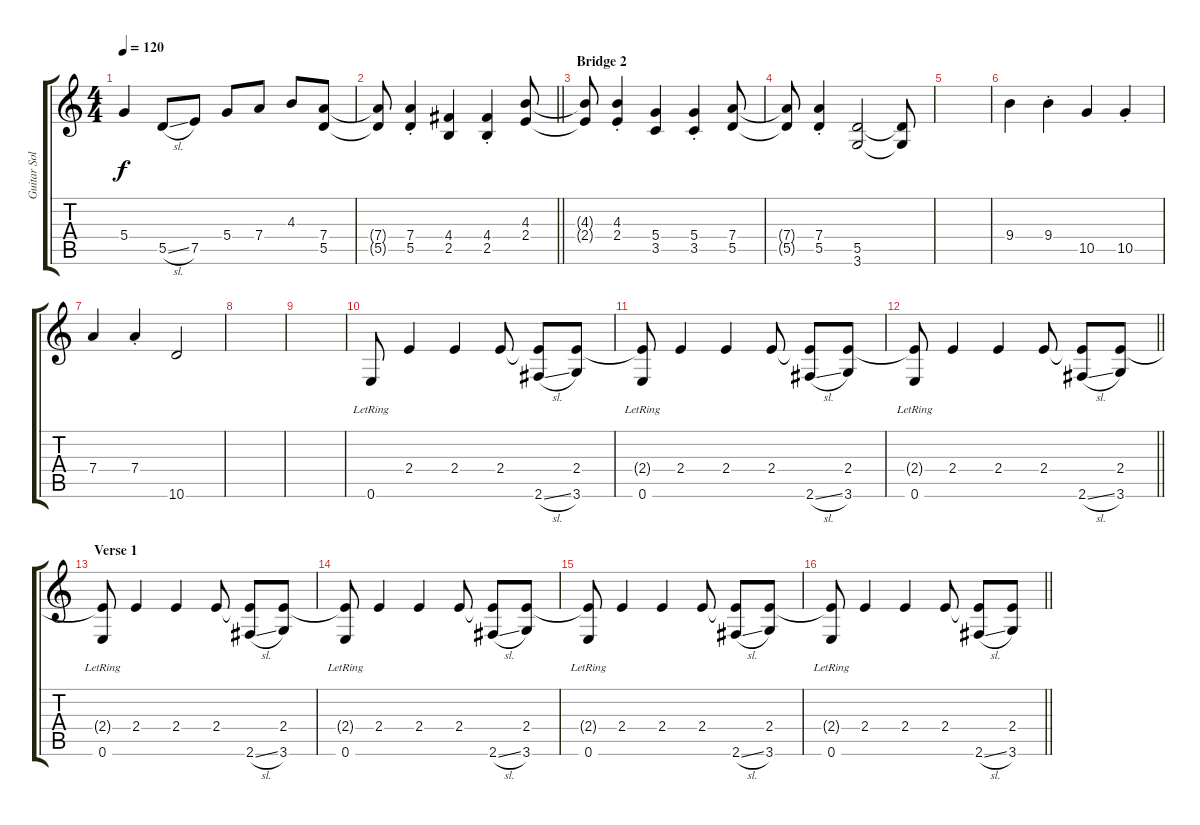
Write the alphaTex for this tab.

\track ("Guitar Solo" "Guitar Sol") {instrument electricguitarclean}
\staff {score tabs}
\tuning (E4 B3 G3 D3 A2 E2) {hide}
\ts (4 4)
\tempo 120
\clef g2
\ks c
5.4{t}.4{dy f} 5.5{sl}.8 7.5.8 5.4.8 7.4.8 4.3.8 (7.4 5.5).8 |
\barLineRight lightlight
(7.4{t} 5.5{t}).8 (7.4{st} 5.5{st}).4 (4.4 2.5).4 (4.4{st} 2.5{st}).4 (4.3 2.4).8 |
\section ("" "Bridge 2")
(4.3{t} 2.4{t}).8 (4.3{st} 2.4{st}).4 (5.4 3.5).4 (5.4{st} 3.5{st}).4 (7.4 5.5).8 |
(7.4{t} 5.5{t}).8 (7.4{st} 5.5{st}).4 (5.5 3.6).2 (5.5{t} 3.6{t}).8 |
|
9.4.4{txt ""} 9.4{st}.4 10.5.4 10.5{st}.4 |
7.4.4 7.4{st}.4 10.6.2{volume 0} |
|
|
0.6{lr}.8 2.4.4 2.4.4 2.4.8 (2.4{t} 2.6{sl}).8 (2.4 3.6).8 |
(2.4{t} 0.6{lr}).8 2.4.4 2.4.4 2.4.8 (2.4{t} 2.6{sl}).8 (2.4 3.6).8 |
\barLineRight lightlight
(2.4{t} 0.6{lr}).8 2.4.4 2.4.4 2.4.8 (2.4{t} 2.6{sl}).8 (2.4 3.6).8 |
\section ("" "Verse 1")
(2.4{t} 0.6{lr}).8 2.4.4 2.4.4 2.4.8 (2.4{t} 2.6{sl}).8 (2.4 3.6).8 |
(2.4{t} 0.6{lr}).8 2.4.4 2.4.4 2.4.8 (2.4{t} 2.6{sl}).8 (2.4 3.6).8 |
(2.4{t} 0.6{lr}).8 2.4.4 2.4.4 2.4.8 (2.4{t} 2.6{sl}).8 (2.4 3.6).8 |
\barLineRight lightlight
(2.4{t} 0.6{lr}).8 2.4.4 2.4.4 2.4.8 (2.4{t} 2.6{sl}).8 (2.4 3.6).8
